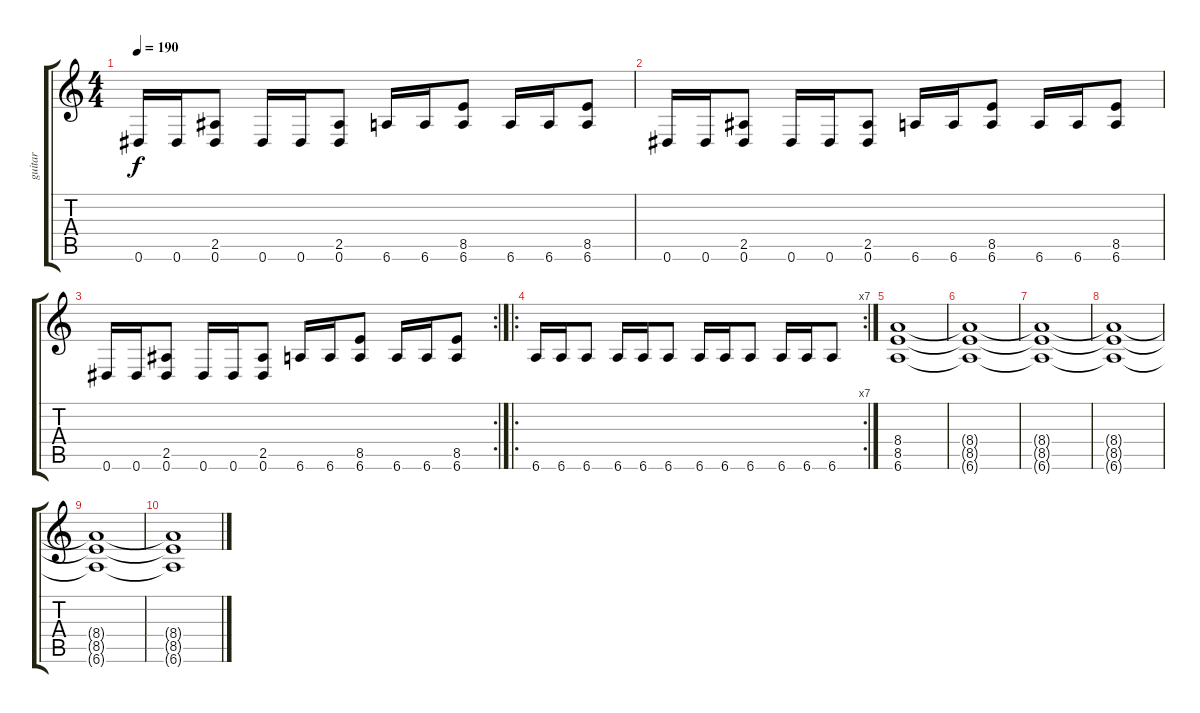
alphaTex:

\track ("guitar " "guitar ") {instrument overdrivenguitar}
\staff {score tabs}
\tuning (Eb4 Bb3 Gb3 Db3 Ab2 Eb2) {hide}
\ts (4 4)
\tempo 190
\clef g2
\ks c
0.6.16{dy f} 0.6.16 (2.5 0.6).8 0.6.16 0.6.16 (2.5 0.6).8 6.6.16 6.6.16 (8.5 6.6).8 6.6.16 6.6.16 (8.5 6.6).8 |
0.6.16 0.6.16 (2.5 0.6).8 0.6.16 0.6.16 (2.5 0.6).8 6.6.16 6.6.16 (8.5 6.6).8 6.6.16 6.6.16 (8.5 6.6).8 |
\rc 2
0.6.16 0.6.16 (2.5 0.6).8 0.6.16 0.6.16 (2.5 0.6).8 6.6.16 6.6.16 (8.5 6.6).8 6.6.16 6.6.16 (8.5 6.6).8 |
\ro
\rc 7
6.6.16 6.6.16 6.6.8 6.6.16 6.6.16 6.6.8 6.6.16 6.6.16 6.6.8 6.6.16 6.6.16 6.6.8 |
(8.4 8.5 6.6).1 |
(8.4{t} 8.5{t} 6.6{t}).1{volume 0} |
(8.4{t} 8.5{t} 6.6{t}).1 |
(8.4{t} 8.5{t} 6.6{t}).1 |
(8.4{t} 8.5{t} 6.6{t}).1 |
(8.4{t} 8.5{t} 6.6{t}).1
